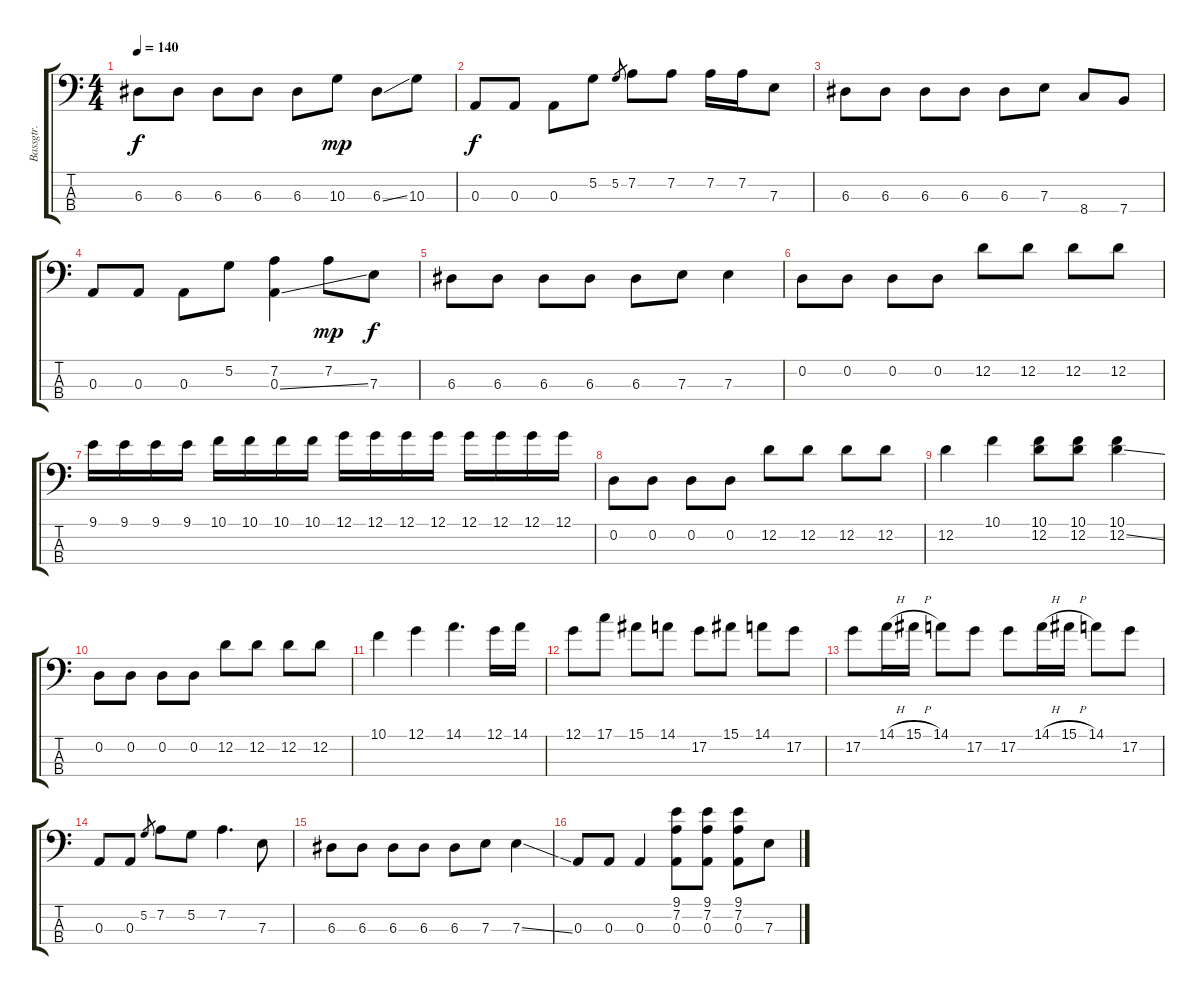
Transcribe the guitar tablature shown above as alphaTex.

\track ("Bassgtr." "Bassgtr.") {instrument electricbasspick}
\staff {score tabs}
\tuning (G2 D2 A1 E1) {hide}
\ts (4 4)
\tempo 140
\clef f4
\ks c
6.3.8{dy f} 6.3.8 6.3.8 6.3.8 6.3.8 10.3.8{dy mp} 6.3{ss}.8 10.3.8 |
0.3.8{dy f} 0.3.8 0.3.8 5.2.8 5.2.8{gr} 7.2.8 7.2.8 7.2.16 7.2.16 7.3.8 |
6.3.8 6.3.8 6.3.8 6.3.8 6.3.8 7.3.8 8.4.8 7.4.8 |
0.3.8 0.3.8 0.3.8 5.2.8 (7.2 0.3{ss}).4 7.2.8{dy mp} 7.3.8{dy f} |
6.3.8 6.3.8 6.3.8 6.3.8 6.3.8 7.3.8 7.3.4 |
0.2.8 0.2.8 0.2.8 0.2.8 12.2.8 12.2.8 12.2.8 12.2.8 |
9.1.16 9.1.16 9.1.16 9.1.16 10.1.16 10.1.16 10.1.16 10.1.16 12.1.16 12.1.16 12.1.16 12.1.16 12.1.16 12.1.16 12.1.16 12.1.16 |
0.2.8 0.2.8 0.2.8 0.2.8 12.2.8 12.2.8 12.2.8 12.2.8 |
12.2.4 10.1.4 (10.1 12.2).8 (10.1 12.2).8 (10.1 12.2{ss}).4 |
0.2.8 0.2.8 0.2.8 0.2.8 12.2.8 12.2.8 12.2.8 12.2.8 |
10.1.4 12.1.4 14.1.4{d} 12.1.16 14.1.16 |
12.1.8 17.1.8 15.1.8 14.1.8 17.2.8 15.1.8 14.1.8 17.2.8 |
17.2.8 14.1{h}.16 15.1{h}.16 14.1.8 17.2.8 17.2.8 14.1{h}.16 15.1{h}.16 14.1.8 17.2.8 |
0.3.8 0.3.8 5.2.8{gr} 7.2.8 5.2.8 7.2.4{d} 7.3.8 |
6.3.8 6.3.8 6.3.8 6.3.8 6.3.8 7.3.8 7.3{ss}.4 |
0.3.8 0.3.8 0.3.4 (9.1 7.2 0.3).8 (9.1 7.2 0.3).8 (9.1 7.2 0.3).8 7.3.8
